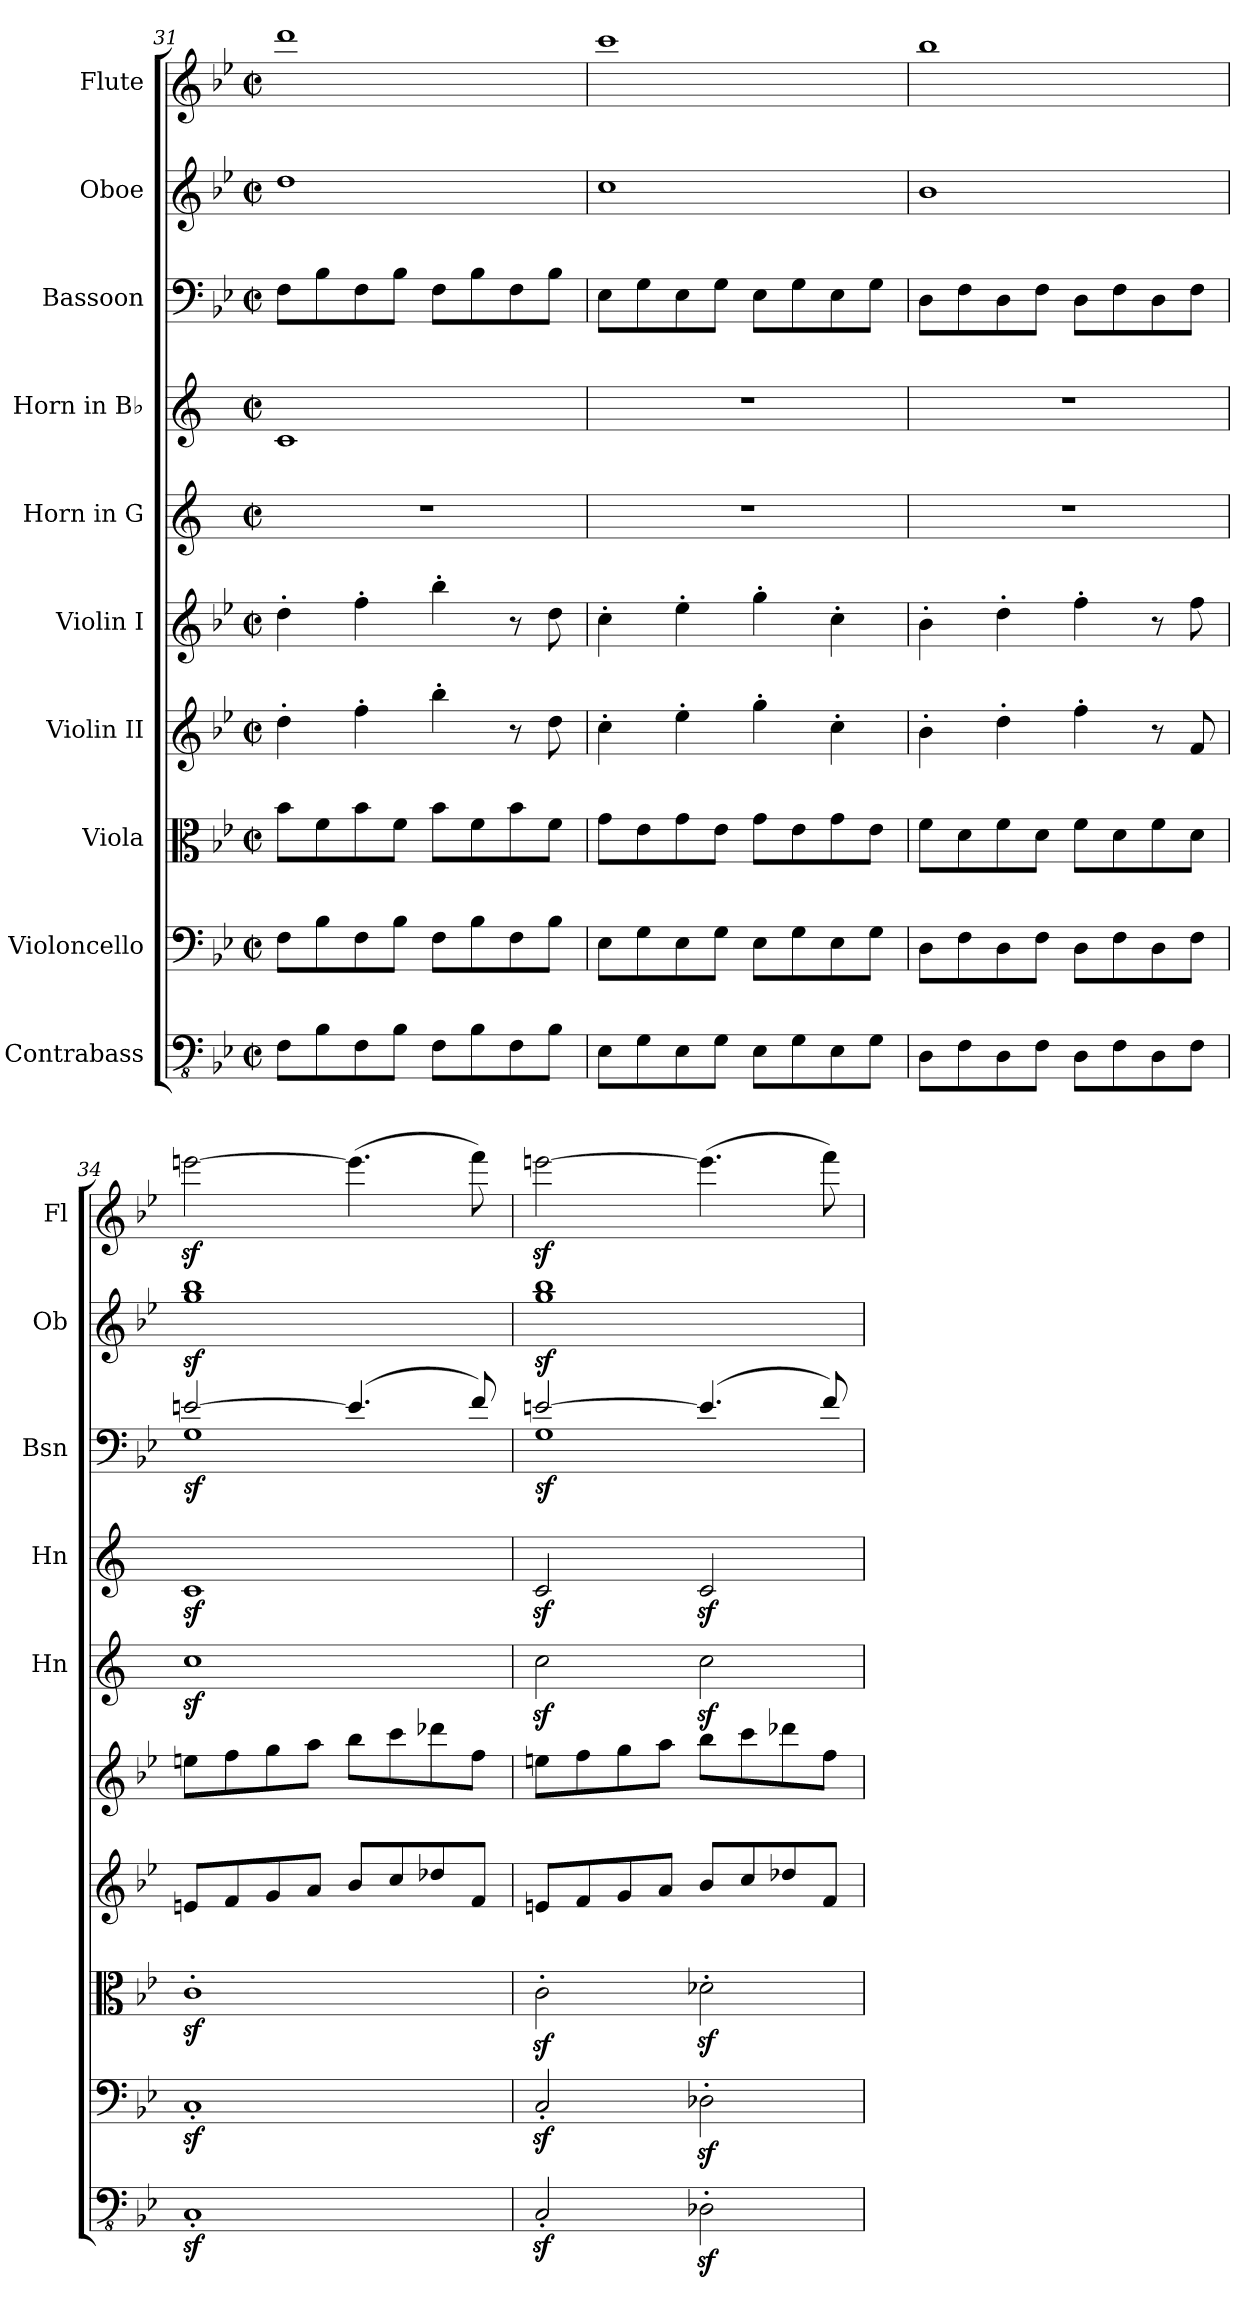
**kern	**kern	**kern	**kern	**kern	**kern	**kern	**kern	**dynam	**kern	**kern
*part10	*part9	*part8	*part7	*part6	*part5	*part4	*part3	*part3	*part2	*part1
*staff10	*staff9	*staff8	*staff7	*staff6	*staff5	*staff4	*staff3	*staff3	*staff2	*staff1
*I"Contrabass	*I"Violoncello	*I"Viola	*I"Violin II	*I"Violin I	*I"Horn in G	*I"Horn in B♭	*I"Bassoon	*	*I"Oboe	*I"Flute
*	*	*	*	*	*I'Hn	*I'Hn	*I'Bsn	*	*I'Ob	*I'Fl
*clefFv4	*clefF4	*clefC3	*clefG2	*clefG2	*clefG2	*clefG2	*clefF4	*	*clefG2	*clefG2
*	*	*	*	*	*ITrd3c5	*ITrd1c2	*	*	*	*
*k[b-e-]	*k[b-e-]	*k[b-e-]	*k[b-e-]	*k[b-e-]	*k[f#]	*k[b-e-]	*k[b-e-]	*	*k[b-e-]	*k[b-e-]
*M2/2	*M2/2	*M2/2	*M2/2	*M2/2	*M2/2	*M2/2	*M2/2	*	*M2/2	*M2/2
*met(c|)	*met(c|)	*met(c|)	*met(c|)	*met(c|)	*met(c|)	*met(c|)	*met(c|)	*	*met(c|)	*met(c|)
=31	=31	=31	=31	=31	=31	=31	=31	=31	=31	=31
8FF\L	8F\L	8b-\L	4dd'\	4dd'\	1r	1B-	8F\L	.	1dd	1ddd
8BB-\	8B-\	8f\	.	.	.	.	8B-\	.	.	.
8FF\	8F\	8b-\	4ff'\	4ff'\	.	.	8F\	.	.	.
8BB-\J	8B-\J	8f\J	.	.	.	.	8B-\J	.	.	.
8FF\L	8F\L	8b-\L	4bb-'\	4bb-'\	.	.	8F\L	.	.	.
8BB-\	8B-\	8f\	.	.	.	.	8B-\	.	.	.
8FF\	8F\	8b-\	8r	8r	.	.	8F\	.	.	.
8BB-\J	8B-\J	8f\J	8dd\	8dd\	.	.	8B-\J	.	.	.
=32	=32	=32	=32	=32	=32	=32	=32	=32	=32	=32
8EE-\L	8E-\L	8g\L	4cc'\	4cc'\	1r	1r	8E-\L	.	1cc	1ccc
8GG\	8G\	8e-\	.	.	.	.	8G\	.	.	.
8EE-\	8E-\	8g\	4ee-'\	4ee-'\	.	.	8E-\	.	.	.
8GG\J	8G\J	8e-\J	.	.	.	.	8G\J	.	.	.
8EE-\L	8E-\L	8g\L	4gg'\	4gg'\	.	.	8E-\L	.	.	.
8GG\	8G\	8e-\	.	.	.	.	8G\	.	.	.
8EE-\	8E-\	8g\	4cc'\	4cc'\	.	.	8E-\	.	.	.
8GG\J	8G\J	8e-\J	.	.	.	.	8G\J	.	.	.
!!LO:PB:g=z
=33	=33	=33	=33	=33	=33	=33	=33	=33	=33	=33
8DD\L	8D\L	8f\L	4b-'\	4b-'\	1r	1r	8D\L	.	1b-	1bb-
8FF\	8F\	8d\	.	.	.	.	8F\	.	.	.
8DD\	8D\	8f\	4dd'\	4dd'\	.	.	8D\	.	.	.
8FF\J	8F\J	8d\J	.	.	.	.	8F\J	.	.	.
8DD\L	8D\L	8f\L	4ff'\	4ff'\	.	.	8D\L	.	.	.
8FF\	8F\	8d\	.	.	.	.	8F\	.	.	.
8DD\	8D\	8f\	8r	8r	.	.	8D\	.	.	.
8FF\J	8F\J	8d\J	8f/	8ff\	.	.	8F\J	.	.	.
=34	=34	=34	=34	=34	=34	=34	=34	=34	=34	=34
*	*	*	*	*	*	*	*^	*	*	*
!	!	!	!	!	!	!	!	!	!LO:DY:b	!	!
1CCz<'	1Cz<'	1cz<'	8en/L	8een\L	1gz<	1B-z<	[2en/	1G	sf	1ggz< 1bb-z<	[2eeenz<\
.	.	.	8f/	8ff\	.	.	.	.	.	.	.
.	.	.	8g/	8gg\	.	.	.	.	.	.	.
.	.	.	8a/J	8aa\J	.	.	.	.	.	.	.
.	.	.	8b-/L	8bb-\L	.	.	(4.e/]	.	.	.	(4.eee\]
.	.	.	8cc/	8ccc\	.	.	.	.	.	.	.
.	.	.	8dd-X/	8ddd-X\	.	.	.	.	.	.	.
.	.	.	8f/J	8ff\J	.	.	8f/)	.	.	.	8fff\)
=35	=35	=35	=35	=35	=35	=35	=35	=35	=35	=35	=35
!	!	!	!	!	!	!	!	!	!LO:DY:b	!	!
2CCz<'/	2Cz<'/	2cz<'\	8en/L	8een\L	2gz<\	2B-z</	[2en/	1G	sf	1ggz< 1bb-z<	[2eeenz<\
.	.	.	8f/	8ff\	.	.	.	.	.	.	.
.	.	.	8g/	8gg\	.	.	.	.	.	.	.
.	.	.	8a/J	8aa\J	.	.	.	.	.	.	.
2DD-Xz<'\	2D-Xz<'\	2d-Xz<'\	8b-/L	8bb-\L	2gz<\	2B-z</	(4.e/]	.	.	.	(4.eee\]
.	.	.	8cc/	8ccc\	.	.	.	.	.	.	.
.	.	.	8dd-X/	8ddd-X\	.	.	.	.	.	.	.
.	.	.	8f/J	8ff\J	.	.	8f/)	.	.	.	8fff\)
*	*	*	*	*	*	*	*v	*v	*	*	*
=	=	=	=	=	=	=	=	=	=	=
*-	*-	*-	*-	*-	*-	*-	*-	*-	*-	*-
